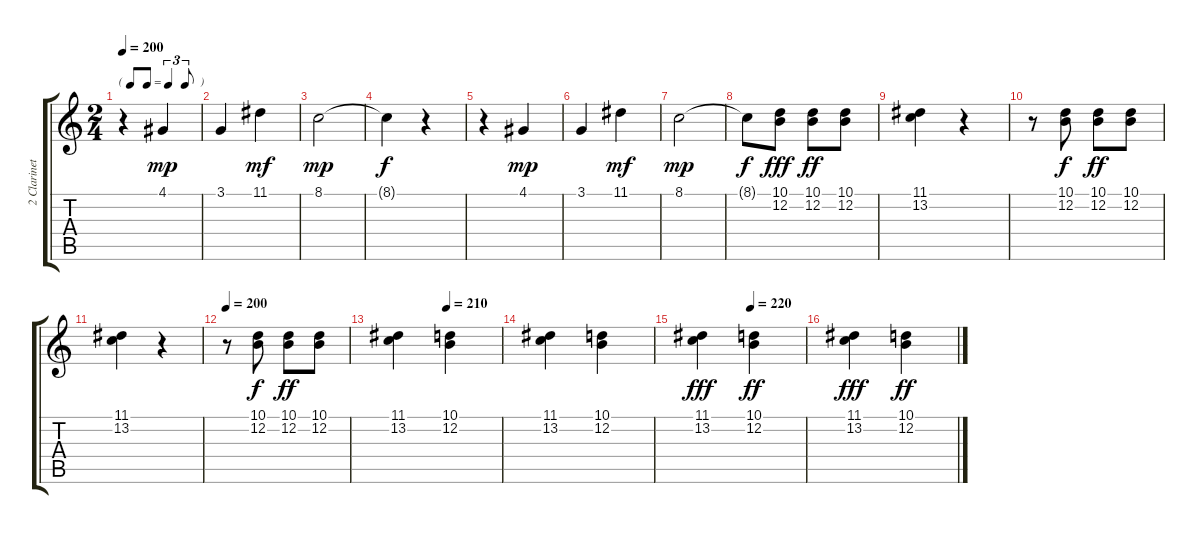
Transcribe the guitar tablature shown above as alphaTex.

\track ("2 Clarinets in Bb" "2 Clarinet") {instrument clarinet}
\staff {score tabs}
\tuning (E4 B3 G3 D3 A2 E2) {hide}
\ts (2 4)
\tf triplet8th
\tempo 200
\clef g2
\ks c
r.4{dy f} 4.1.4{dy mp} |
3.1.4 11.1.4{dy mf} |
8.1.2{dy mp} |
8.1{t}.4{dy f} r.4 |
r.4 4.1.4{dy mp} |
3.1.4 11.1.4{dy mf} |
8.1.2{dy mp} |
8.1{t}.8{dy f} (10.1 12.2).8{dy fff} (10.1 12.2).8{dy ff} (10.1 12.2).8 |
(11.1 13.2).4 r.4 |
r.8 (10.1 12.2).8{dy f} (10.1 12.2).8{dy ff} (10.1 12.2).8 |
(11.1 13.2).4 r.4 |
\tempo 200
r.8 (10.1 12.2).8{dy f} (10.1 12.2).8{dy ff} (10.1 12.2).8 |
\tempo (210 0.5)
(11.1 13.2).4 (10.1 12.2).4 |
(11.1 13.2).4 (10.1 12.2).4 |
\tempo (220 0.5)
(11.1 13.2).4{dy fff} (10.1 12.2).4{dy ff} |
(11.1 13.2).4{dy fff} (10.1 12.2).4{dy ff}
